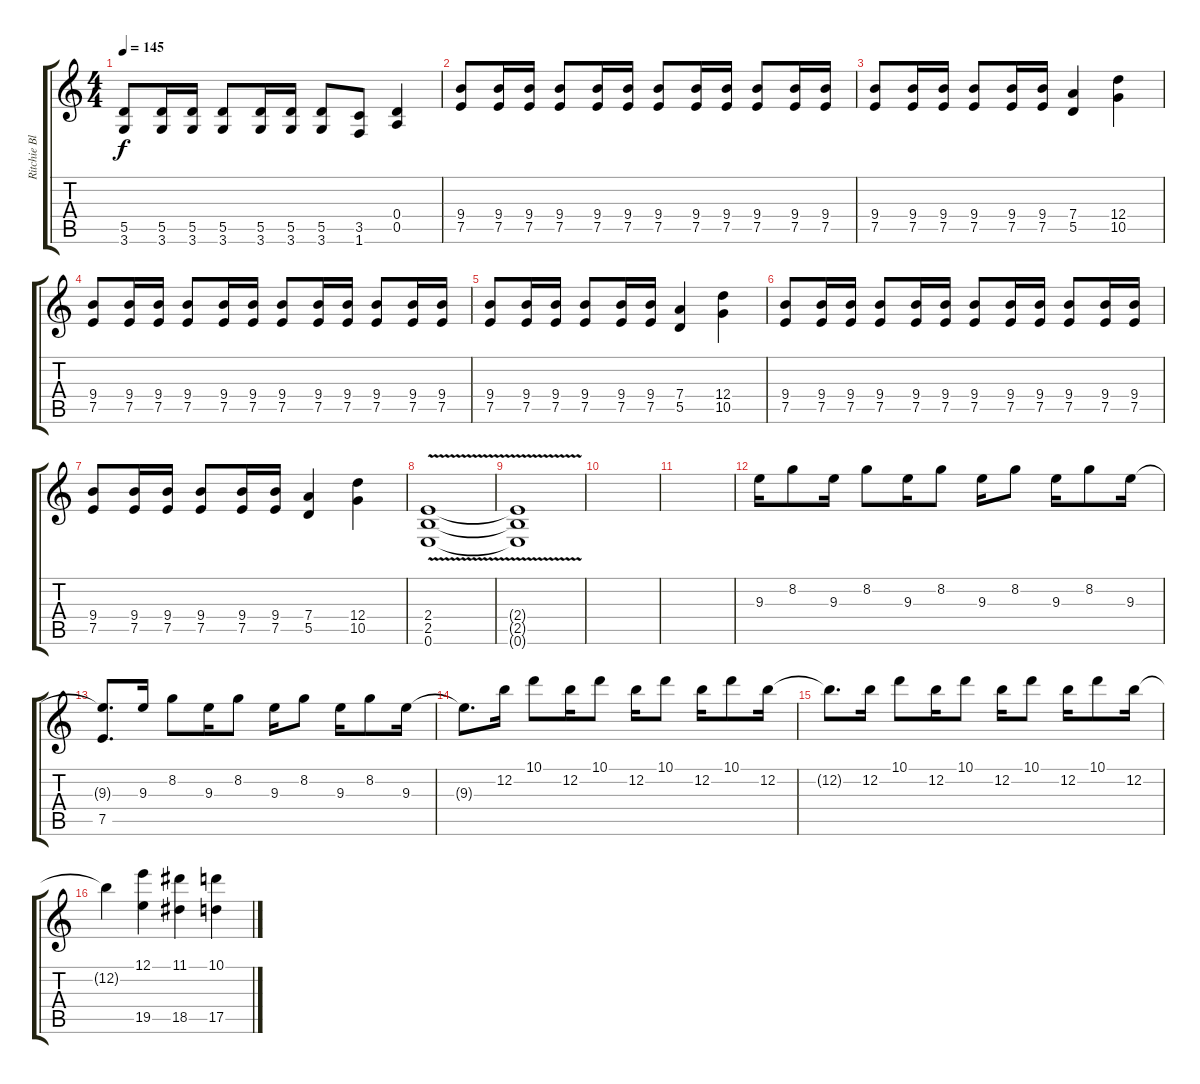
\track ("Ritchie Blackmore" "Ritchie Bl") {instrument distortionguitar}
\staff {score tabs}
\tuning (E4 B3 G3 D3 A2 E2) {hide}
\ts (4 4)
\tempo 145
\clef g2
\ks c
(5.5 3.6).8{dy f} (5.5 3.6).16 (5.5 3.6).16 (5.5 3.6).8 (5.5 3.6).16 (5.5 3.6).16 (5.5 3.6).8 (3.5 1.6).8 (0.4 0.5).4 |
(9.4 7.5).8 (9.4 7.5).16 (9.4 7.5).16 (9.4 7.5).8 (9.4 7.5).16 (9.4 7.5).16 (9.4 7.5).8 (9.4 7.5).16 (9.4 7.5).16 (9.4 7.5).8 (9.4 7.5).16 (9.4 7.5).16 |
(9.4 7.5).8 (9.4 7.5).16 (9.4 7.5).16 (9.4 7.5).8 (9.4 7.5).16 (9.4 7.5).16 (7.4 5.5).4 (12.4 10.5).4 |
(9.4 7.5).8 (9.4 7.5).16 (9.4 7.5).16 (9.4 7.5).8 (9.4 7.5).16 (9.4 7.5).16 (9.4 7.5).8 (9.4 7.5).16 (9.4 7.5).16 (9.4 7.5).8 (9.4 7.5).16 (9.4 7.5).16 |
(9.4 7.5).8 (9.4 7.5).16 (9.4 7.5).16 (9.4 7.5).8 (9.4 7.5).16 (9.4 7.5).16 (7.4 5.5).4 (12.4 10.5).4 |
(9.4 7.5).8 (9.4 7.5).16 (9.4 7.5).16 (9.4 7.5).8 (9.4 7.5).16 (9.4 7.5).16 (9.4 7.5).8 (9.4 7.5).16 (9.4 7.5).16 (9.4 7.5).8 (9.4 7.5).16 (9.4 7.5).16 |
(9.4 7.5).8 (9.4 7.5).16 (9.4 7.5).16 (9.4 7.5).8 (9.4 7.5).16 (9.4 7.5).16 (7.4 5.5).4 (12.4 10.5).4 |
(2.4{v} 2.5 0.6).1 |
(2.4{t} 2.5{t} 0.6{t}).1 |
|
|
9.3.16 8.2.8 9.3.16 8.2.8 9.3.16 8.2.8 9.3.16 8.2.8 9.3.16 8.2.8 9.3.16 |
(9.3{t} 7.5).8{d} 9.3.16 8.2.8 9.3.16 8.2.8 9.3.16 8.2.8 9.3.16 8.2.8 9.3.16 |
9.3{t}.8{d} 12.2.16 10.1.8 12.2.16 10.1.8 12.2.16 10.1.8 12.2.16 10.1.8 12.2.16 |
12.2{t}.8{d} 12.2.16 10.1.8 12.2.16 10.1.8 12.2.16 10.1.8 12.2.16 10.1.8 12.2.16 |
12.2{t}.4 (12.1 19.5).4 (11.1 18.5).4 (10.1 17.5).4
